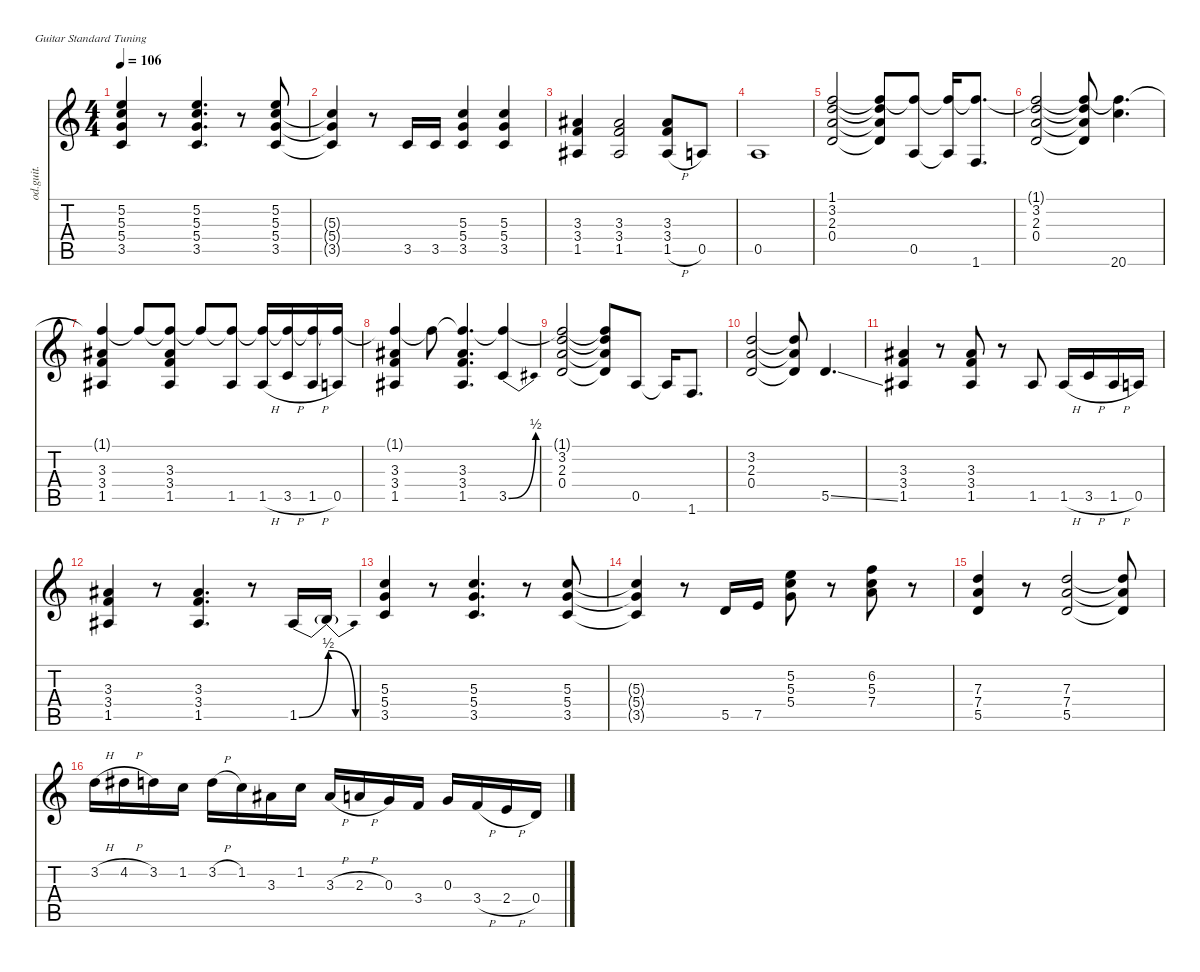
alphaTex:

\defaultSystemsLayout 4
\hideDynamics
\bracketExtendMode nobrackets
\track ("Randy Rhoads (Base)" "od.guit.") {instrument overdrivenguitar}
\staff {score tabs}
\tuning (E4 B3 G3 D3 A2 E2)
\ts (4 4)
\tempo 106
\clef g2
\ks c
(5.2 5.3 5.4 3.5).4{dy f} r.8 (5.2 5.3 5.4 3.5).4{d} r.8 (5.2 5.3 5.4 3.5).8 |
(5.3{t} 5.4{t} 3.5{t}).4 r.8 3.5.16 3.5.16 (5.3 5.4 3.5).4 (5.3 5.4 3.5).4 |
(3.3{acc #} 3.4 1.5{acc #}).4 (3.3{acc #} 3.4 1.5{acc #}).2 (3.3{acc #} 3.4 1.5{h acc #}).8 0.5.8 |
0.5.1 |
(1.1 3.2 2.3 0.4).2 (1.1{t} 3.2{t} 2.3{t} 0.4{t}).8 (0.5 1.1{t}).8 (0.5{t} 1.1{t}).16 (1.6 1.1{t}).8{d} |
(3.2 2.3 0.4 1.1{t}).2 (3.2{t} 2.3{t} 0.4{t} 1.1{t}).8 (20.6 1.1{t}).4{d} |
(3.3{acc #} 3.4 1.5{acc #} 1.1{t}).4 1.1{t}.8{dy mf} (3.3{acc #} 3.4 1.5{acc #} 1.1{t}).8{dy f} 1.1{t}.8{dy mf} (1.5{acc #} 1.1{t}).8{dy f} (1.5{h acc #} 1.1{t}).16 (3.5{h} 1.1{t}).16 (1.5{h acc #} 1.1{t}).16 (0.5 1.1{t}).16 |
(3.3{acc #} 3.4 1.5{acc #} 1.1{t}).4 1.1{t}.8{dy mf} (3.3{acc #} 3.4 1.5{acc #} 1.1{t}).4{d dy f} (3.5{be (bend 0 0 30 2)} 1.1{t}).4 |
(3.2 2.3 0.4 1.1{t}).2 (1.1{t} 3.2{t} 2.3{t} 0.4{t}).8 0.5.8 0.5{t}.16 1.6.8{d} |
(3.2 2.3 0.4).2 (3.2{t} 2.3{t} 0.4{t}).8 5.5{ss}.4{d} |
(3.3{acc #} 3.4 1.5{acc #}).4 r.8 (3.3{acc #} 3.4 1.5{acc #}).8 r.8 1.5{acc #}.8 1.5{h acc #}.16 3.5{h}.16 1.5{h acc #}.16 0.5.16 |
(3.3{acc #} 3.4 1.5{acc #}).4 r.8 (3.3{acc #} 3.4 1.5{acc #}).4{d} r.8 1.5{be (bend 0 0 60 2) acc #}.16 1.5{be (release 0 2 60 0) t}.16 |
(5.3 5.4 3.5).4 r.8 (5.3 5.4 3.5).4{d} r.8 (5.3 5.4 3.5).8 |
(5.3{t} 5.4{t} 3.5{t}).4 r.8 5.5.16 7.5.16 (5.2 5.3 5.4).8 r.8 (6.2 5.3 7.4).8 r.8 |
(7.3 7.4 5.5).4 r.8 (7.3 7.4 5.5).2 (7.3{t} 7.4{t} 5.5{t}).8 |
3.2{h}.16 4.2{h acc #}.16 3.2.16 1.2.16 3.2{h}.16 1.2.16 3.3{acc #}.16 1.2.16 3.3{h acc #}.16 2.3{h}.16 0.3.16 3.4.16 0.3.16 3.4{h}.16 2.4{h}.16 0.4.16
